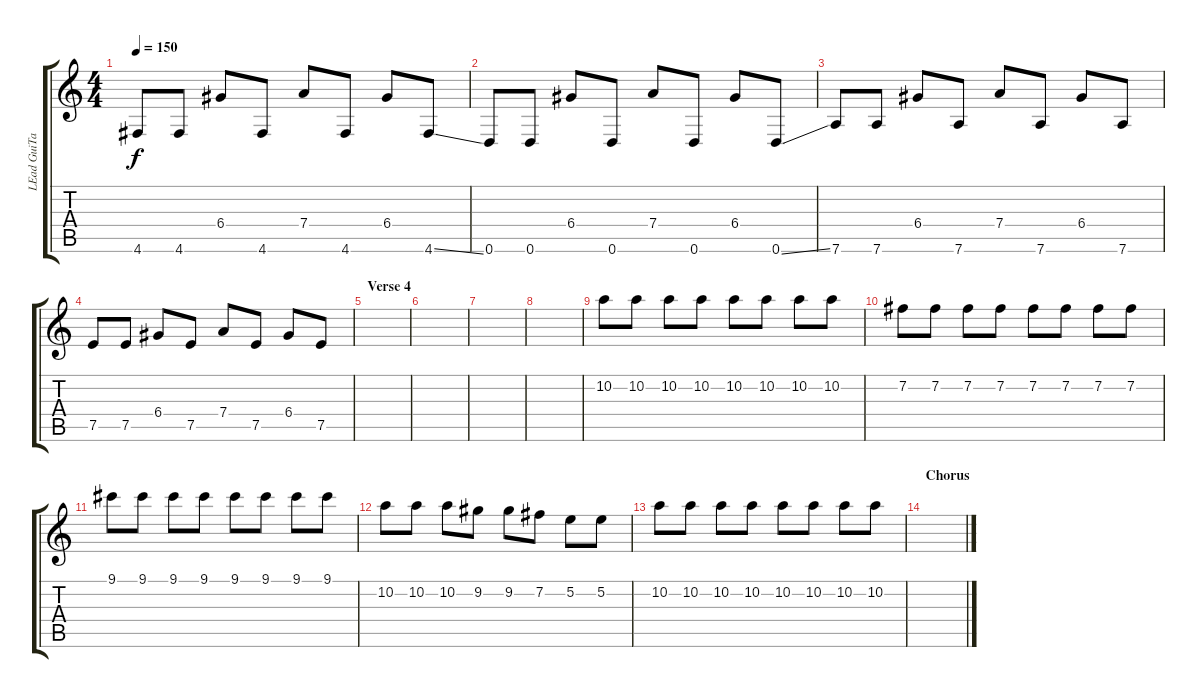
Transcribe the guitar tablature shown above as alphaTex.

\track ("LEad GuiTar Drop D" "LEad GuiTa") {instrument distortionguitar}
\staff {score tabs}
\tuning (E4 B3 G3 D3 A2 D2) {hide}
\ts (4 4)
\tempo 150
\clef g2
\ks c
4.6.8{dy f} 4.6.8 6.4.8 4.6.8 7.4.8 4.6.8 6.4.8 4.6{ss}.8 |
0.6.8 0.6.8 6.4.8 0.6.8 7.4.8 0.6.8 6.4.8 0.6{ss}.8 |
7.6.8 7.6.8 6.4.8 7.6.8 7.4.8 7.6.8 6.4.8 7.6.8 |
7.5.8 7.5.8 6.4.8 7.5.8 7.4.8 7.5.8 6.4.8 7.5.8 |
\section ("" "Verse 4")
|
|
|
|
10.2.8 10.2.8 10.2.8 10.2.8 10.2.8 10.2.8 10.2.8 10.2.8 |
7.2.8 7.2.8 7.2.8 7.2.8 7.2.8 7.2.8 7.2.8 7.2.8 |
9.1.8 9.1.8 9.1.8 9.1.8 9.1.8 9.1.8 9.1.8 9.1.8 |
10.2.8 10.2.8 10.2.8 9.2.8 9.2.8 7.2.8 5.2.8 5.2.8 |
10.2.8{volume 2} 10.2.8{volume 4} 10.2.8{volume 6} 10.2.8{volume 8} 10.2.8{volume 10} 10.2.8{volume 12} 10.2.8{volume 14} 10.2.8{volume 16} |
\section ("" "Chorus")
